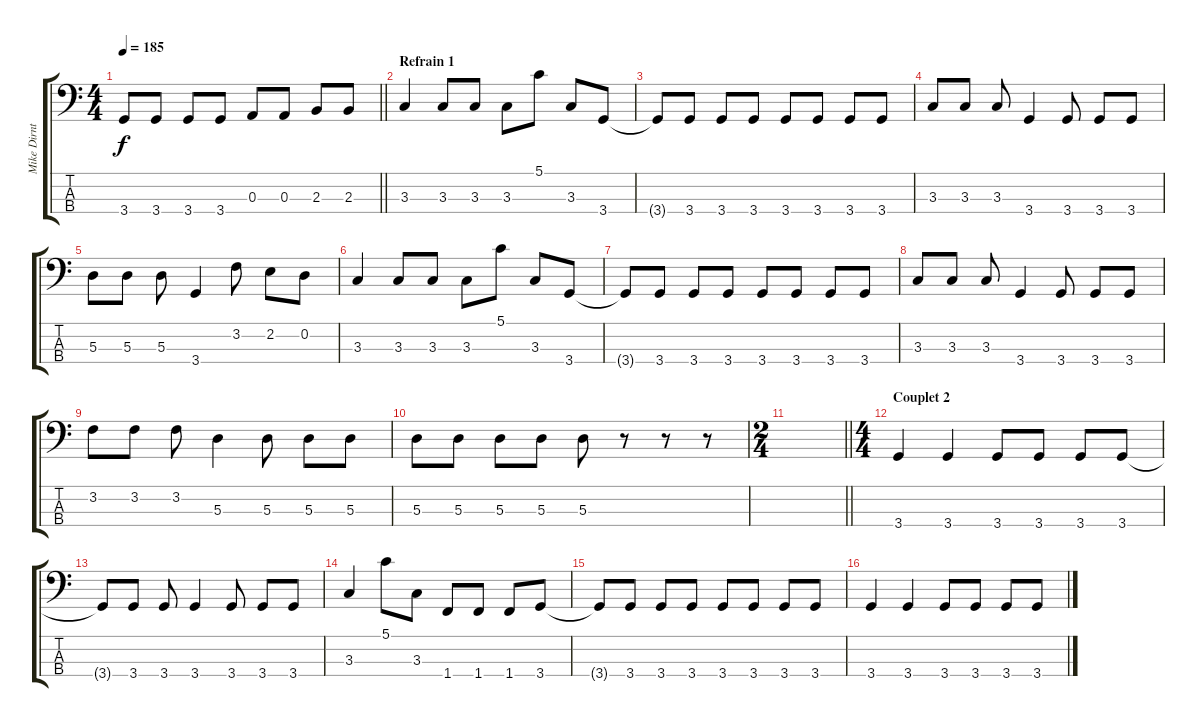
\track ("Mike Dirnt" "Mike Dirnt") {instrument electricbasspick}
\staff {score tabs}
\tuning (G2 D2 A1 E1) {hide}
\ts (4 4)
\tempo 185
\clef f4
\barLineRight lightlight
\ks c
3.4{t}.8{dy f} 3.4.8 3.4.8 3.4.8 0.3.8 0.3.8 2.3.8 2.3.8 |
\section ("" "Refrain 1")
3.3.4 3.3.8 3.3.8 3.3.8 5.1.8 3.3.8 3.4.8 |
3.4{t}.8 3.4.8 3.4.8 3.4.8 3.4.8 3.4.8 3.4.8 3.4.8 |
3.3.8 3.3.8 3.3.8 3.4.4 3.4.8 3.4.8 3.4.8 |
5.3.8 5.3.8 5.3.8 3.4.4 3.2.8 2.2.8 0.2.8 |
3.3.4 3.3.8 3.3.8 3.3.8 5.1.8 3.3.8 3.4.8 |
3.4{t}.8 3.4.8 3.4.8 3.4.8 3.4.8 3.4.8 3.4.8 3.4.8 |
3.3.8 3.3.8 3.3.8 3.4.4 3.4.8 3.4.8 3.4.8 |
3.2.8 3.2.8 3.2.8 5.3.4 5.3.8 5.3.8 5.3.8 |
5.3.8 5.3.8 5.3.8 5.3.8 5.3.8 r.8 r.8 r.8 |
\ts (2 4)
\barLineRight lightlight
|
\ts (4 4)
\section ("" "Couplet 2")
3.4.4 3.4.4 3.4.8 3.4.8 3.4.8 3.4.8 |
3.4{t}.8 3.4.8 3.4.8 3.4.4 3.4.8 3.4.8 3.4.8 |
3.3.4 5.1.8 3.3.8 1.4.8 1.4.8 1.4.8 3.4.8 |
3.4{t}.8 3.4.8 3.4.8 3.4.8 3.4.8 3.4.8 3.4.8 3.4.8 |
3.4.4 3.4.4 3.4.8 3.4.8 3.4.8 3.4.8
